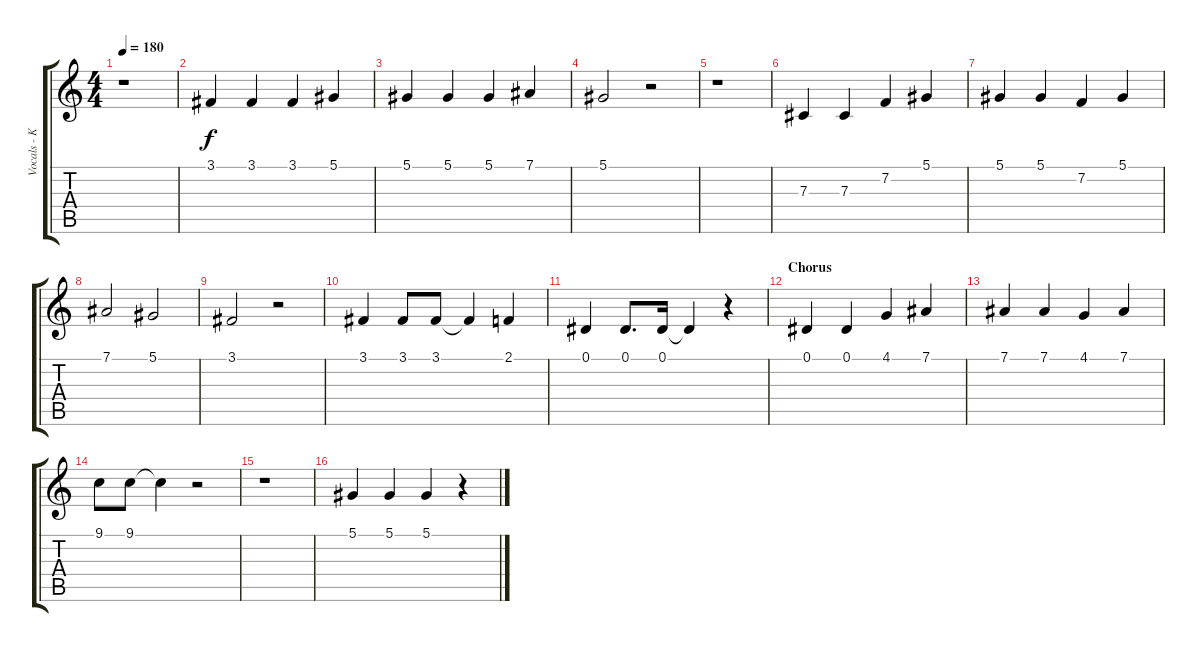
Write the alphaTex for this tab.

\track ("Vocals - Kai Hansen" "Vocals - K") {instrument choiraahs}
\staff {score tabs}
\tuning (Eb4 Bb3 Gb3 Db3 Ab2 Eb2) {hide}
\ts (4 4)
\tempo 180
\clef g2
\ks c
r.1{dy f} |
3.1.4 3.1.4 3.1.4 5.1.4 |
5.1.4 5.1.4 5.1.4 7.1.4 |
5.1.2 r.2 |
r.1 |
7.3.4 7.3.4 7.2.4 5.1.4 |
5.1.4 5.1.4 7.2.4 5.1.4 |
7.1.2 5.1.2 |
3.1.2 r.2 |
3.1.4 3.1.8 3.1.8 3.1{t}.4 2.1.4 |
0.1.4 0.1.8{d} 0.1.16 0.1{t}.4 r.4 |
\section ("" "Chorus")
0.1.4 0.1.4 4.1.4 7.1.4 |
7.1.4 7.1.4 4.1.4 7.1.4 |
9.1.8 9.1.8 9.1{t}.4 r.2 |
r.1 |
5.1.4 5.1.4 5.1.4 r.4
